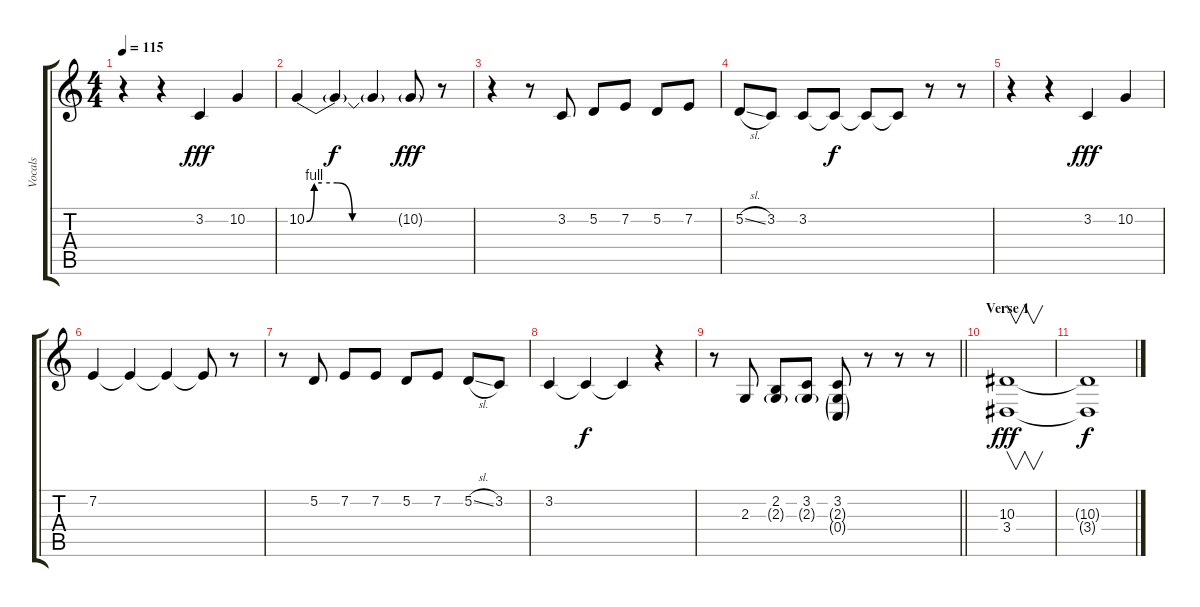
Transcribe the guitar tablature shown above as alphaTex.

\track ("Vocals" "Vocals") {instrument bassoon}
\staff {score tabs}
\tuning (D4 A3 F3 C3 G2 C2) {hide}
\ts (4 4)
\tempo 115
\clef g2
\ks c
r.4{dy f} r.4 3.2.4{dy fff} 10.2.4 |
10.2{be (custom 0 0 5 4 10 4 20 4 30 0 60 0)}.4 10.2{t}.4{dy f} 10.2{t}.4 10.2{g}.8{dy fff} r.8 |
r.4 r.8 3.2.8 5.2.8 7.2.8 5.2.8 7.2.8 |
5.2{sl}.8 3.2.8 3.2.8 3.2{t}.8{dy f} 3.2{t}.8 3.2{t}.8 r.8 r.8 |
r.4 r.4 3.2.4{dy fff} 10.2.4 |
7.2.4 7.2{t}.4 7.2{t}.4 7.2{t}.8 r.8 |
r.8 5.2.8 7.2.8 7.2.8 5.2.8 7.2.8 5.2{sl}.8 3.2.8 |
3.2.4 3.2{t}.4{dy f} 3.2{t}.4 r.4 |
\barLineRight lightlight
r.8 2.3.8 (2.2 2.3{g}).8 (3.2 2.3{g}).8 (3.2 2.3{g} 0.4{g}).8 r.8 r.8 r.8 |
\section ("" "Verse 1")
(10.3 3.4).1{v dy fff instrument applause} |
(10.3{t} 3.4{t}).1{dy f}
